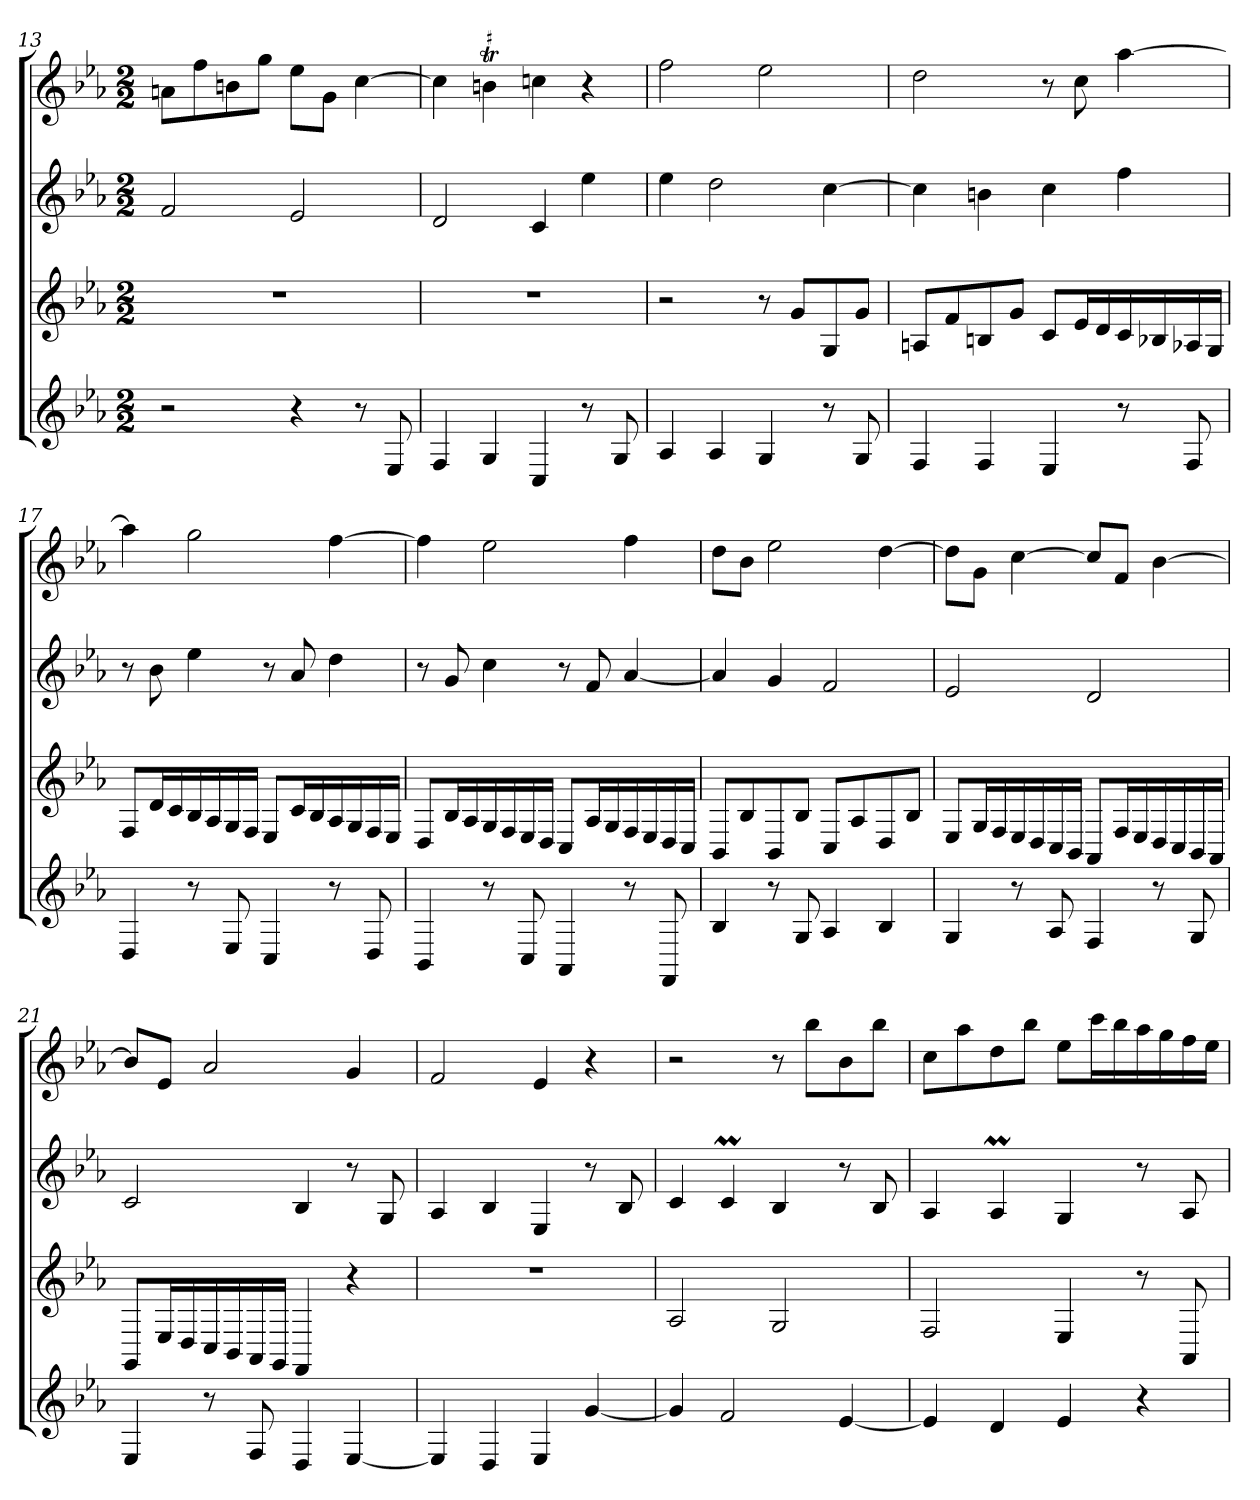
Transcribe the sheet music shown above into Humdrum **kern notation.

**kern	**kern	**kern	**kern
*part4	*part3	*part2	*part1
*staff4	*staff3	*staff2	*staff1
*k[b-e-a-]	*k[b-e-a-]	*k[b-e-a-]	*k[b-e-a-]
*M2/2	*M2/2	*M2/2	*M2/2
=13	=13	=13	=13
2r	1r	2f	8anL
.	.	.	8ff
.	.	.	8bn
.	.	.	8ggJ
4r	.	2e-	8ee-L
.	.	.	8gJ
8r	.	.	[4cc
8E-	.	.	.
=14	=14	=14	=14
4F	1r	2d	4cc]
!	!	!	!LO:TR:acc=#
4G	.	.	4bnT
4C	.	4c	4ccn
8r	.	4ee-	4r
8G	.	.	.
=15	=15	=15	=15
4A-	2r	4ee-	2ff
4A-	.	2dd	.
4G	8r	.	2ee-
.	8gL	.	.
8r	8G	[4cc	.
8G	8gJ	.	.
=16	=16	=16	=16
4F	8AnL	4cc]	2dd
.	8f	.	.
4F	8Bn	4bn	.
.	8gJ	.	.
4E-	8cL	4cc	8r
.	16e-L	.	8cc
.	16d	.	.
8r	16c	4ff	[4aa-
.	16B-X	.	.
8F	16A-X	.	.
.	16GJJ	.	.
=17	=17	=17	=17
4D	8FL	8r	4aa-]
.	16dL	8b-	.
.	16c	.	.
8r	16B-	4ee-	2gg
.	16A-	.	.
8E-	16G	.	.
.	16FJJ	.	.
4C	8E-L	8r	.
.	16cL	8a-	.
.	16B-	.	.
8r	16A-	4dd	[4ff
.	16G	.	.
8D	16F	.	.
.	16E-JJ	.	.
=18	=18	=18	=18
4BB-	8DL	8r	4ff]
.	16B-L	8g	.
.	16A-	.	.
8r	16G	4cc	2ee-
.	16F	.	.
8C	16E-	.	.
.	16DJJ	.	.
4AA-	8CL	8r	.
.	16A-L	8f	.
.	16G	.	.
8r	16F	[4a-	4ff
.	16E-	.	.
8FF	16D	.	.
.	16CJJ	.	.
=19	=19	=19	=19
4B-	8BB-L	4a-]	8ddL
.	8B-	.	8b-J
8r	8BB-	4g	2ee-
8G	8B-J	.	.
4A-	8CL	2f	.
.	8A-	.	.
4B-	8D	.	[4dd
.	8B-J	.	.
=20	=20	=20	=20
4G	8E-L	2e-	8ddL]
.	16GL	.	8gJ
.	16F	.	.
8r	16E-	.	[4cc
.	16D	.	.
8A-	16C	.	.
.	16BB-JJ	.	.
4F	8AA-L	2d	8ccL]
.	16FL	.	8fJ
.	16E-	.	.
8r	16D	.	[4b-
.	16C	.	.
8G	16BB-	.	.
.	16AA-JJ	.	.
=21	=21	=21	=21
4E-	8GGL	2c	8b-L]
.	16E-L	.	8e-J
.	16D	.	.
8r	16C	.	2a-
.	16BB-	.	.
8F	16AA-	.	.
.	16GGJJ	.	.
4D	4FF	4B-	.
[4E-	4r	8r	4g
.	.	8G	.
=22	=22	=22	=22
4E-]	1r	4A-	2f
4D	.	4B-	.
4E-	.	4E-	4e-
[4g	.	8r	4r
.	.	8B-	.
=23	=23	=23	=23
4g]	2A-	4c	2r
2f	.	4cM	.
.	2G	4B-	8r
.	.	.	8bb-L
[4e-	.	8r	8b-
.	.	8B-	8bb-J
=24	=24	=24	=24
4e-]	2F	4A-	8ccL
.	.	.	8aa-
4d	.	4A-M	8dd
.	.	.	8bb-J
4e-	4E-	4G	8ee-L
.	.	.	16cccL
.	.	.	16bb-
4r	8r	8r	16aa-
.	.	.	16gg
.	8AA-	8A-	16ff
.	.	.	16ee-JJ
=	=	=	=
*-	*-	*-	*-
